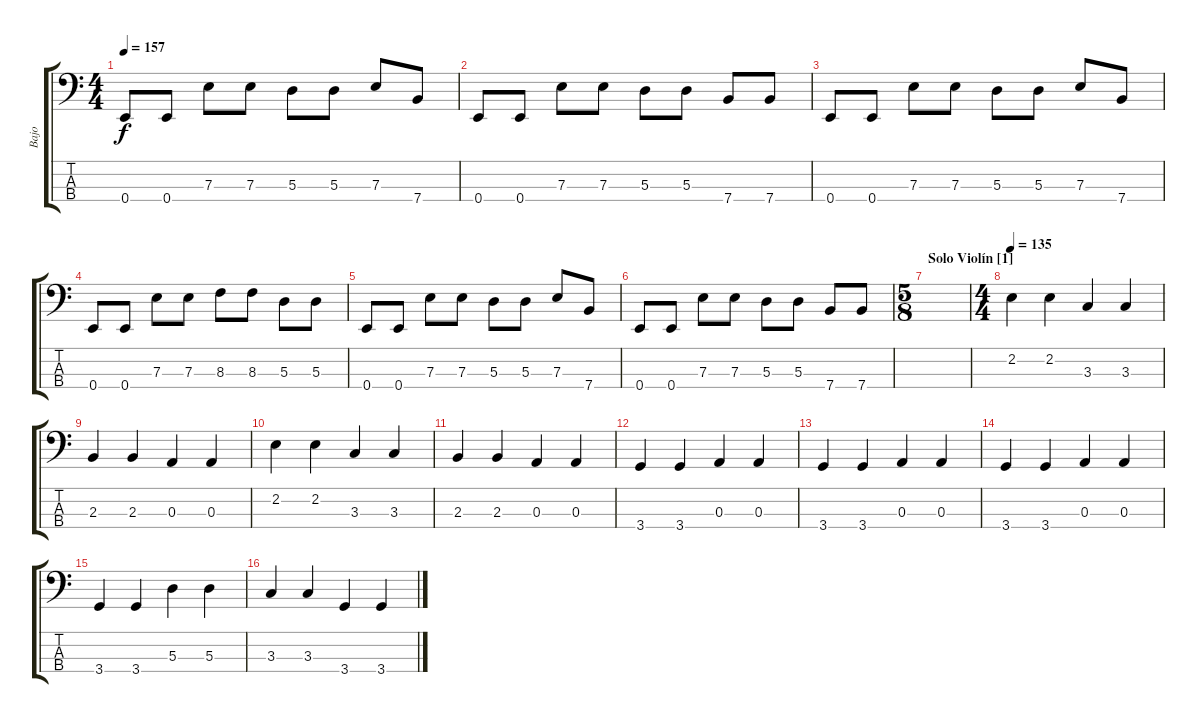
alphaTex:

\track ("Bajo" "Bajo") {instrument electricbassfinger}
\staff {score tabs}
\tuning (G2 D2 A1 E1) {hide}
\ts (4 4)
\tempo 157
\clef f4
\ks c
0.4.8{dy f} 0.4.8 7.3.8 7.3.8 5.3.8 5.3.8 7.3.8 7.4.8 |
0.4.8 0.4.8 7.3.8 7.3.8 5.3.8 5.3.8 7.4.8 7.4.8 |
0.4.8 0.4.8 7.3.8 7.3.8 5.3.8 5.3.8 7.3.8 7.4.8 |
0.4.8 0.4.8 7.3.8 7.3.8 8.3.8 8.3.8 5.3.8 5.3.8 |
0.4.8 0.4.8 7.3.8 7.3.8 5.3.8 5.3.8 7.3.8 7.4.8 |
0.4.8 0.4.8 7.3.8 7.3.8 5.3.8 5.3.8 7.4.8 7.4.8 |
\ts (5 8)
\section ("" "Solo Violín [1]")
|
\ts (4 4)
\tempo 135
2.2.4 2.2.4 3.3.4 3.3.4 |
2.3.4 2.3.4 0.3.4 0.3.4 |
2.2.4 2.2.4 3.3.4 3.3.4 |
2.3.4 2.3.4 0.3.4 0.3.4 |
3.4.4 3.4.4 0.3.4 0.3.4 |
3.4.4 3.4.4 0.3.4 0.3.4 |
3.4.4 3.4.4 0.3.4 0.3.4 |
3.4.4 3.4.4 5.3.4 5.3.4 |
3.3.4 3.3.4 3.4.4 3.4.4
